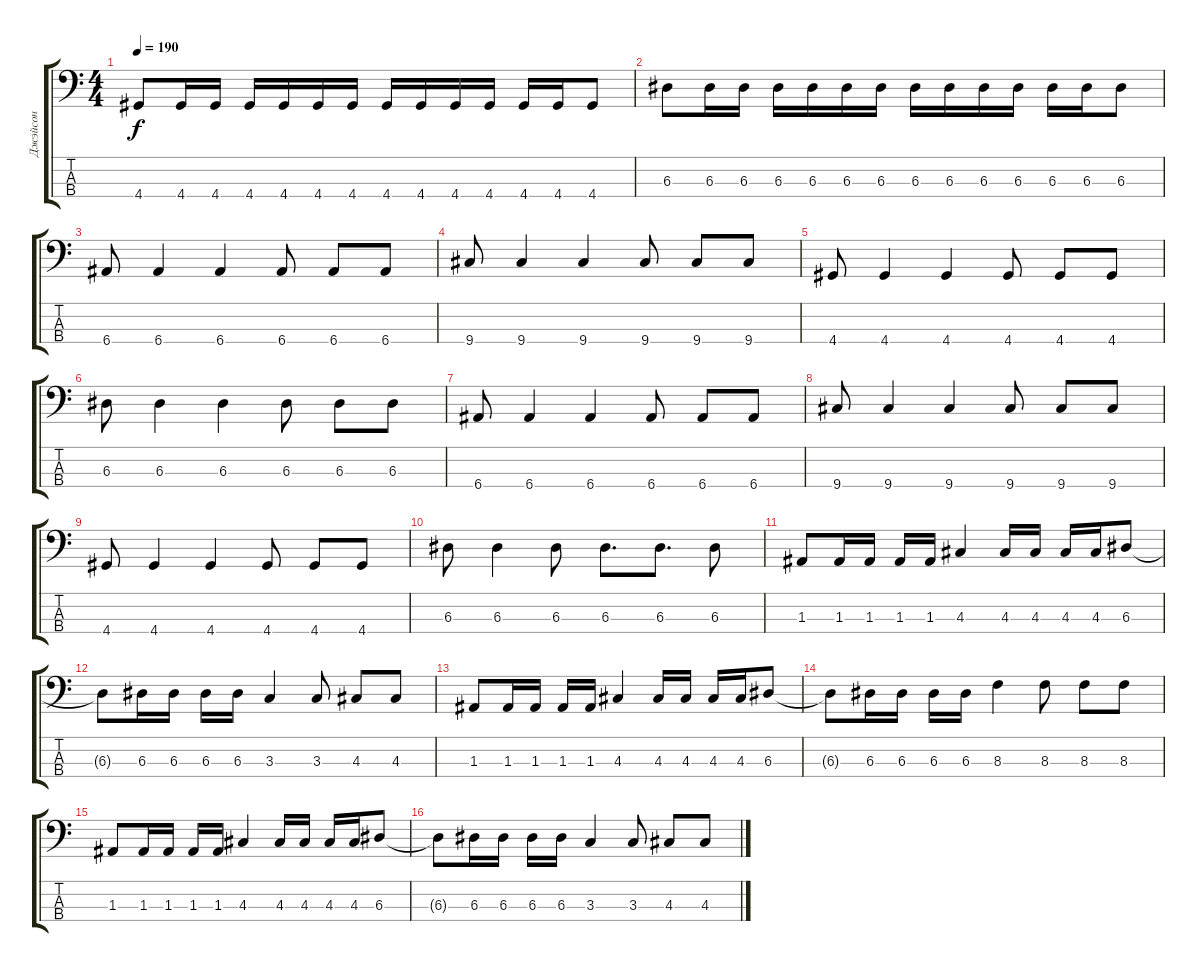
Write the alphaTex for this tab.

\track ("Джэйсон" "Джэйсон") {instrument electricbasspick}
\staff {score tabs}
\tuning (G2 D2 A1 E1) {hide}
\ts (4 4)
\tempo 190
\clef f4
\ks c
4.4.8{dy f} 4.4.16 4.4.16 4.4.16 4.4.16 4.4.16 4.4.16 4.4.16 4.4.16 4.4.16 4.4.16 4.4.16 4.4.16 4.4.8 |
6.3.8 6.3.16 6.3.16 6.3.16 6.3.16 6.3.16 6.3.16 6.3.16 6.3.16 6.3.16 6.3.16 6.3.16 6.3.16 6.3.8 |
6.4.8 6.4.4 6.4.4 6.4.8 6.4.8 6.4.8 |
9.4.8 9.4.4 9.4.4 9.4.8 9.4.8 9.4.8 |
4.4.8 4.4.4 4.4.4 4.4.8 4.4.8 4.4.8 |
6.3.8 6.3.4 6.3.4 6.3.8 6.3.8 6.3.8 |
6.4.8 6.4.4 6.4.4 6.4.8 6.4.8 6.4.8 |
9.4.8 9.4.4 9.4.4 9.4.8 9.4.8 9.4.8 |
4.4.8 4.4.4 4.4.4 4.4.8 4.4.8 4.4.8 |
6.3.8 6.3.4 6.3.8 6.3.8{d} 6.3.8{d} 6.3.8 |
1.3.8 1.3.16 1.3.16 1.3.16 1.3.16 4.3.4 4.3.16 4.3.16 4.3.16 4.3.16 6.3.8 |
6.3{t}.8 6.3.16 6.3.16 6.3.16 6.3.16 3.3.4 3.3.8 4.3.8 4.3.8 |
1.3.8 1.3.16 1.3.16 1.3.16 1.3.16 4.3.4 4.3.16 4.3.16 4.3.16 4.3.16 6.3.8 |
6.3{t}.8 6.3.16 6.3.16 6.3.16 6.3.16 8.3.4 8.3.8 8.3.8 8.3.8 |
1.3.8 1.3.16 1.3.16 1.3.16 1.3.16 4.3.4 4.3.16 4.3.16 4.3.16 4.3.16 6.3.8 |
6.3{t}.8 6.3.16 6.3.16 6.3.16 6.3.16 3.3.4 3.3.8 4.3.8 4.3.8
